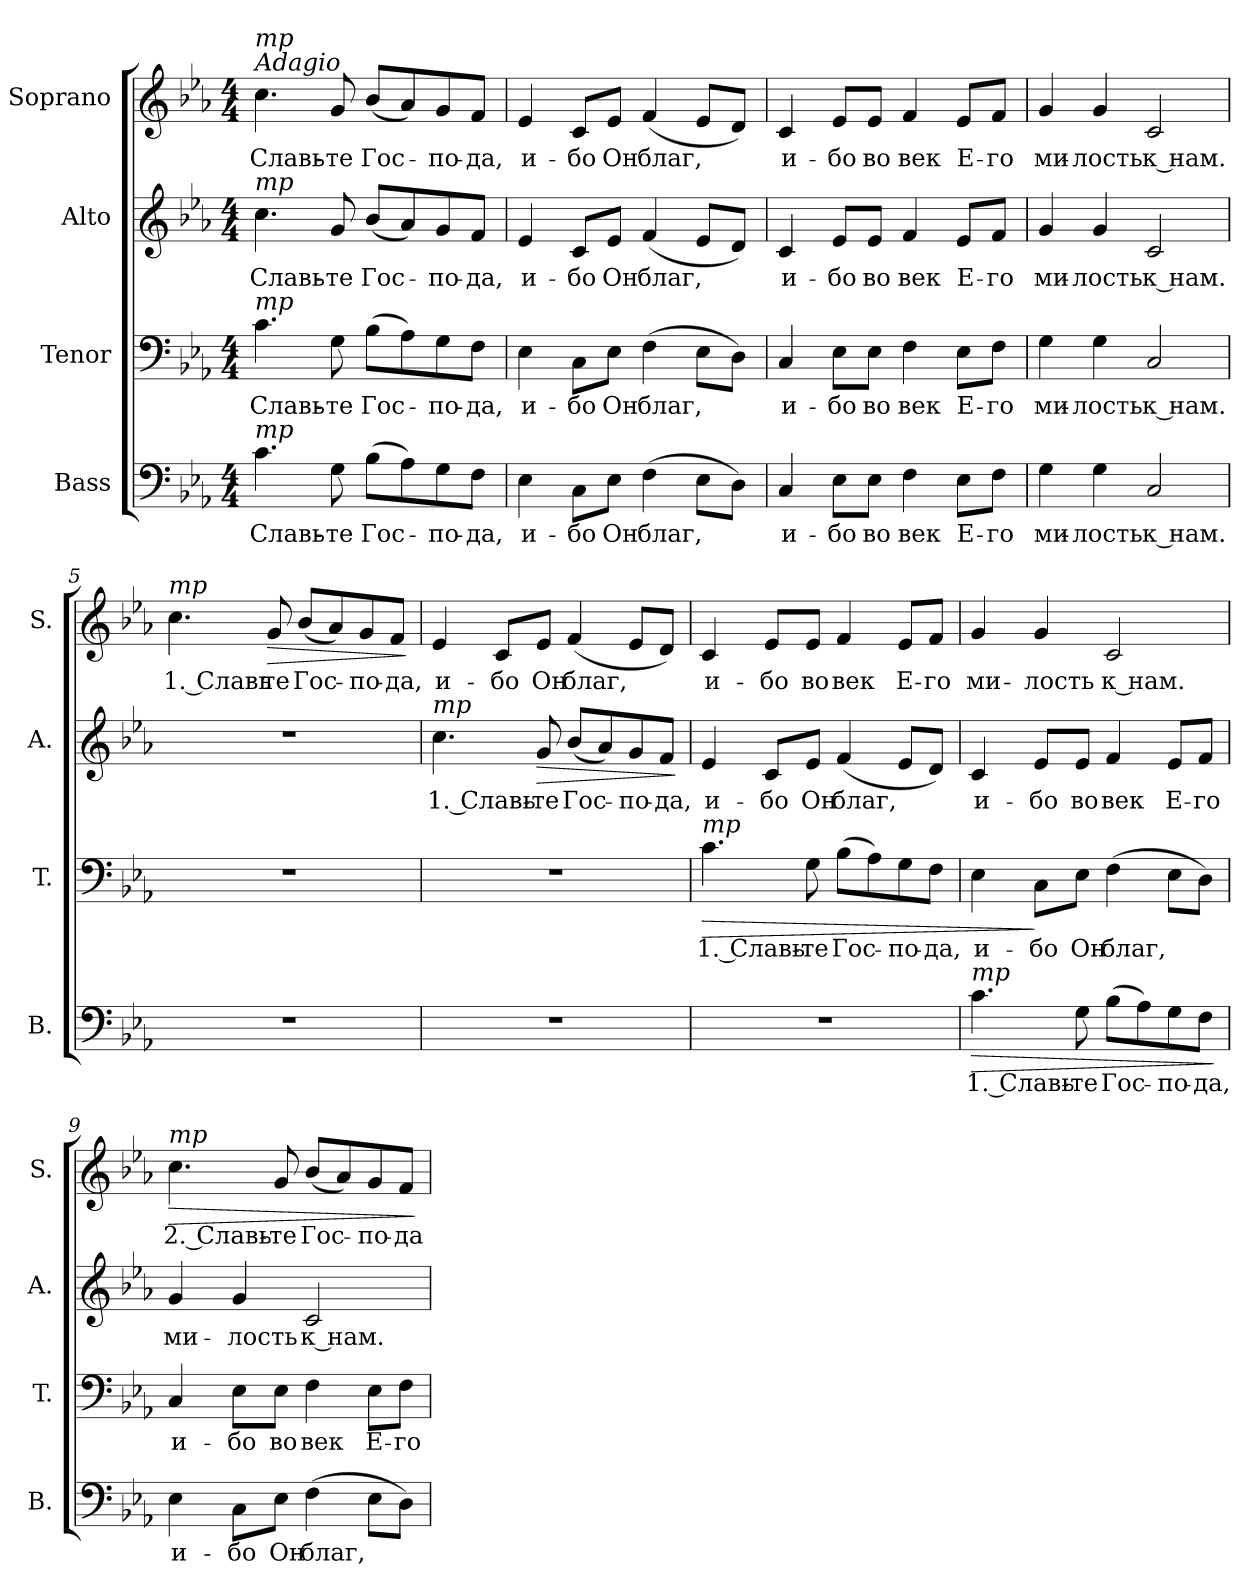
**kern	**text	**dynam	**kern	**text	**dynam	**kern	**text	**dynam	**kern	**text	**dynam
*part4	*part4	*part4	*part3	*part3	*part3	*part2	*part2	*part2	*part1	*part1	*part1
*staff4	*staff4	*staff4	*staff3	*staff3	*staff3	*staff2	*staff2	*staff2	*staff1	*staff1	*staff1
*I"Bass	*	*	*I"Tenor	*	*	*I"Alto	*	*	*I"Soprano	*	*
*I'B.	*	*	*I'T.	*	*	*I'A.	*	*	*I'S.	*	*
*stria5	*	*	*stria5	*	*	*stria5	*	*	*stria5	*	*
*clefF4	*	*	*clefF4	*	*	*clefG2	*	*	*clefG2	*	*
*k[b-e-a-]	*	*	*k[b-e-a-]	*	*	*k[b-e-a-]	*	*	*k[b-e-a-]	*	*
*M4/4	*	*	*M4/4	*	*	*M4/4	*	*	*M4/4	*	*
*MM70	*	*	*MM70	*	*	*MM70	*	*	*MM70	*	*
=1	=1	=1	=1	=1	=1	=1	=1	=1	=1	=1	=1
!	!	!	!	!	!	!	!	!	!LO:TX:a:i:t=Adagio	!	!
!	!	!	!	!	!	!	!	!	!LO:TX:a:i:t=mp	!	!
!	!	!	!	!	!	!LO:TX:a:i:t=mp	!	!	!	!	!
!	!	!	!LO:TX:a:i:t=mp	!	!	!	!	!	!	!	!
!LO:TX:a:i:t=mp	!	!	!	!	!	!	!	!	!	!	!
!	!LO:LY:b	!	!	!LO:LY:b	!	!	!LO:LY:b	!	!	!LO:LY:b	!
4.c\	Славь-	.	4.c\	Славь-	.	4.cc\	Славь-	.	4.cc\	Славь-	.
!	!LO:LY:b	!	!	!LO:LY:b	!	!	!LO:LY:b	!	!	!LO:LY:b	!
8G\	-те	.	8G\	-те	.	8g/	-те	.	8g/	-те	.
!	!LO:LY:b	!	!	!LO:LY:b	!	!	!LO:LY:b	!	!	!LO:LY:b	!
(8B-\L	Гос-	.	(8B-\L	Гос-	.	(8b-/L	Гос-	.	(8b-/L	Гос-	.
8A-\)	.	.	8A-\)	.	.	8a-/)	.	.	8a-/)	.	.
!	!LO:LY:b	!	!	!LO:LY:b	!	!	!LO:LY:b	!	!	!LO:LY:b	!
8G\	-по-	.	8G\	-по-	.	8g/	-по-	.	8g/	-по-	.
!	!LO:LY:b	!	!	!LO:LY:b	!	!	!LO:LY:b	!	!	!LO:LY:b	!
8F\J	-да,	.	8F\J	-да,	.	8f/J	-да,	.	8f/J	-да,	.
=2	=2	=2	=2	=2	=2	=2	=2	=2	=2	=2	=2
!	!LO:LY:b	!	!	!LO:LY:b	!	!	!LO:LY:b	!	!	!LO:LY:b	!
4E-\	и-	.	4E-\	и-	.	4e-/	и-	.	4e-/	и-	.
!	!LO:LY:b	!	!	!LO:LY:b	!	!	!LO:LY:b	!	!	!LO:LY:b	!
8C\L	-бо	.	8C\L	-бо	.	8c/L	-бо	.	8c/L	-бо	.
!	!LO:LY:b	!	!	!LO:LY:b	!	!	!LO:LY:b	!	!	!LO:LY:b	!
8E-\J	Он	.	8E-\J	Он	.	8e-/J	Он	.	8e-/J	Он	.
!	!LO:LY:b	!	!	!LO:LY:b	!	!	!LO:LY:b	!	!	!LO:LY:b	!
(4F\	благ,	.	(4F\	благ,	.	(4f/	благ,	.	(4f/	благ,	.
8E-\L	.	.	8E-\L	.	.	8e-/L	.	.	8e-/L	.	.
8D\J)	.	.	8D\J)	.	.	8d/J)	.	.	8d/J)	.	.
=3	=3	=3	=3	=3	=3	=3	=3	=3	=3	=3	=3
!	!LO:LY:b	!	!	!LO:LY:b	!	!	!LO:LY:b	!	!	!LO:LY:b	!
4C/	и-	.	4C/	и-	.	4c/	и-	.	4c/	и-	.
!	!LO:LY:b	!	!	!LO:LY:b	!	!	!LO:LY:b	!	!	!LO:LY:b	!
8E-\L	-бо	.	8E-\L	-бо	.	8e-/L	-бо	.	8e-/L	-бо	.
!	!LO:LY:b	!	!	!LO:LY:b	!	!	!LO:LY:b	!	!	!LO:LY:b	!
8E-\J	во	.	8E-\J	во	.	8e-/J	во	.	8e-/J	во	.
!	!LO:LY:b	!	!	!LO:LY:b	!	!	!LO:LY:b	!	!	!LO:LY:b	!
4F\	век	.	4F\	век	.	4f/	век	.	4f/	век	.
!	!LO:LY:b	!	!	!LO:LY:b	!	!	!LO:LY:b	!	!	!LO:LY:b	!
8E-\L	Е-	.	8E-\L	Е-	.	8e-/L	Е-	.	8e-/L	Е-	.
!	!LO:LY:b	!	!	!LO:LY:b	!	!	!LO:LY:b	!	!	!LO:LY:b	!
8F\J	-го	.	8F\J	-го	.	8f/J	-го	.	8f/J	-го	.
=4	=4	=4	=4	=4	=4	=4	=4	=4	=4	=4	=4
!	!LO:LY:b	!	!	!LO:LY:b	!	!	!LO:LY:b	!	!	!LO:LY:b	!
4G\	ми-	.	4G\	ми-	.	4g/	ми-	.	4g/	ми-	.
!	!LO:LY:b	!	!	!LO:LY:b	!	!	!LO:LY:b	!	!	!LO:LY:b	!
4G\	-лость	.	4G\	-лость	.	4g/	-лость	.	4g/	-лость	.
!	!LO:LY:b	!	!	!LO:LY:b	!	!	!LO:LY:b	!	!	!LO:LY:b	!
2C/	к нам.	.	2C/	к нам.	.	2c/	к нам.	.	2c/	к нам.	.
=5	=5	=5	=5	=5	=5	=5	=5	=5	=5	=5	=5
!	!	!	!	!	!	!	!	!	!LO:TX:a:i:t=mp	!	!
!	!	!	!	!	!	!	!	!	!	!LO:LY:b	!
1r	.	.	1r	.	.	1r	.	.	4.cc\	1. Славь	.
!	!	!	!	!	!	!	!	!	!	!LO:LY:b	!LO:HP:b
.	.	.	.	.	.	.	.	.	8g/	те	>
!	!	!	!	!	!	!	!	!	!	!LO:LY:b	!
.	.	.	.	.	.	.	.	.	(8b-/L	Гос-	.
.	.	.	.	.	.	.	.	.	8a-/)	.	.
!	!	!	!	!	!	!	!	!	!	!LO:LY:b	!
.	.	.	.	.	.	.	.	.	8g/	-по-	.
!	!	!	!	!	!	!	!	!	!	!LO:LY:b	!
.	.	.	.	.	.	.	.	.	8f/J	-да,	.
.	.	.	.	.	.	.	.	.	.	.	]
!!LO:LB:g=z
=6	=6	=6	=6	=6	=6	=6	=6	=6	=6	=6	=6
!	!	!	!	!	!	!LO:TX:a:i:t=mp	!	!	!	!	!
!	!	!	!	!	!	!	!LO:LY:b	!	!	!LO:LY:b	!
1r	.	.	1r	.	.	4.cc\	1. Славь-	.	4e-/	и-	.
!	!	!	!	!	!	!	!	!	!	!LO:LY:b	!
.	.	.	.	.	.	.	.	.	8c/L	-бо	.
!	!	!	!	!	!	!	!LO:LY:b	!LO:HP:b	!	!LO:LY:b	!
.	.	.	.	.	.	8g/	-те	>	8e-/J	Он	.
!	!	!	!	!	!	!	!LO:LY:b	!	!	!LO:LY:b	!
.	.	.	.	.	.	(8b-/L	Гос-	.	(4f/	благ,	.
.	.	.	.	.	.	8a-/)	.	.	.	.	.
!	!	!	!	!	!	!	!LO:LY:b	!	!	!	!
.	.	.	.	.	.	8g/	-по-	.	8e-/L	.	.
!	!	!	!	!	!	!	!LO:LY:b	!	!	!	!
.	.	.	.	.	.	8f/J	-да,	.	8d/J)	.	.
.	.	.	.	.	.	.	.	]	.	.	.
=7	=7	=7	=7	=7	=7	=7	=7	=7	=7	=7	=7
!	!	!	!LO:TX:a:i:t=mp	!	!	!	!	!	!	!	!
!	!	!	!	!LO:LY:b	!LO:HP:b	!	!LO:LY:b	!	!	!LO:LY:b	!
1r	.	.	4.c\	1. Славь-	>	4e-/	и-	.	4c/	и-	.
!	!	!	!	!	!	!	!LO:LY:b	!	!	!LO:LY:b	!
.	.	.	.	.	.	8c/L	-бо	.	8e-/L	-бо	.
!	!	!	!	!LO:LY:b	!	!	!LO:LY:b	!	!	!LO:LY:b	!
.	.	.	8G\	-те	.	8e-/J	Он	.	8e-/J	во	.
!	!	!	!	!LO:LY:b	!	!	!LO:LY:b	!	!	!LO:LY:b	!
.	.	.	(8B-\L	Гос-	.	(4f/	благ,	.	4f/	век	.
.	.	.	8A-\)	.	.	.	.	.	.	.	.
!	!	!	!	!LO:LY:b	!	!	!	!	!	!LO:LY:b	!
.	.	.	8G\	-по-	.	8e-/L	.	.	8e-/L	Е-	.
!	!	!	!	!LO:LY:b	!	!	!	!	!	!LO:LY:b	!
.	.	.	8F\J	-да,	.	8d/J)	.	.	8f/J	-го	.
=8	=8	=8	=8	=8	=8	=8	=8	=8	=8	=8	=8
!LO:TX:a:i:t=mp	!	!	!	!	!	!	!	!	!	!	!
!	!LO:LY:b	!LO:HP:b	!	!LO:LY:b	!	!	!LO:LY:b	!	!	!LO:LY:b	!
4.c\	1. Славь-	>	4E-\	и-	.	4c/	и-	.	4g/	ми-	.
!	!	!	!	!LO:LY:b	!	!	!LO:LY:b	!	!	!LO:LY:b	!
.	.	.	8C\L	-бо	]	8e-/L	-бо	.	4g/	-лость	.
!	!LO:LY:b	!	!	!LO:LY:b	!	!	!LO:LY:b	!	!	!	!
8G\	-те	.	8E-\J	Он	.	8e-/J	во	.	.	.	.
!	!LO:LY:b	!	!	!LO:LY:b	!	!	!LO:LY:b	!	!	!LO:LY:b	!
(8B-\L	Гос-	.	(4F\	благ,	.	4f/	век	.	2c/	к нам.	.
8A-\)	.	.	.	.	.	.	.	.	.	.	.
!	!LO:LY:b	!	!	!	!	!	!LO:LY:b	!	!	!	!
8G\	-по-	.	8E-\L	.	.	8e-/L	Е-	.	.	.	.
!	!LO:LY:b	!	!	!	!	!	!LO:LY:b	!	!	!	!
8F\J	-да,	.	8D\J)	.	.	8f/J	-го	.	.	.	.
.	.	]	.	.	.	.	.	.	.	.	.
=9	=9	=9	=9	=9	=9	=9	=9	=9	=9	=9	=9
!	!	!	!	!	!	!	!	!	!LO:TX:a:i:t=mp	!	!
!	!LO:LY:b	!	!	!LO:LY:b	!	!	!LO:LY:b	!	!	!LO:LY:b	!LO:HP:b
4E-\	и-	.	4C/	и-	.	4g/	ми-	.	4.cc\	2. Славь-	>
!	!LO:LY:b	!	!	!LO:LY:b	!	!	!LO:LY:b	!	!	!	!
8C\L	-бо	.	8E-\L	-бо	.	4g/	-лость	.	.	.	.
!	!LO:LY:b	!	!	!LO:LY:b	!	!	!	!	!	!LO:LY:b	!
8E-\J	Он	.	8E-\J	во	.	.	.	.	8g/	-те	.
!	!LO:LY:b	!	!	!LO:LY:b	!	!	!LO:LY:b	!	!	!LO:LY:b	!
(4F\	благ,	.	4F\	век	.	2c/	к нам.	.	(8b-/L	Гос-	.
.	.	.	.	.	.	.	.	.	8a-/)	.	.
!	!	!	!	!LO:LY:b	!	!	!	!	!	!LO:LY:b	!
8E-\L	.	.	8E-\L	Е-	.	.	.	.	8g/	-по-	.
!	!	!	!	!LO:LY:b	!	!	!	!	!	!LO:LY:b	!
8D\J)	.	.	8F\J	-го	.	.	.	.	8f/J	-да	.
.	.	.	.	.	.	.	.	.	.	.	]
=	=	=	=	=	=	=	=	=	=	=	=
*-	*-	*-	*-	*-	*-	*-	*-	*-	*-	*-	*-
